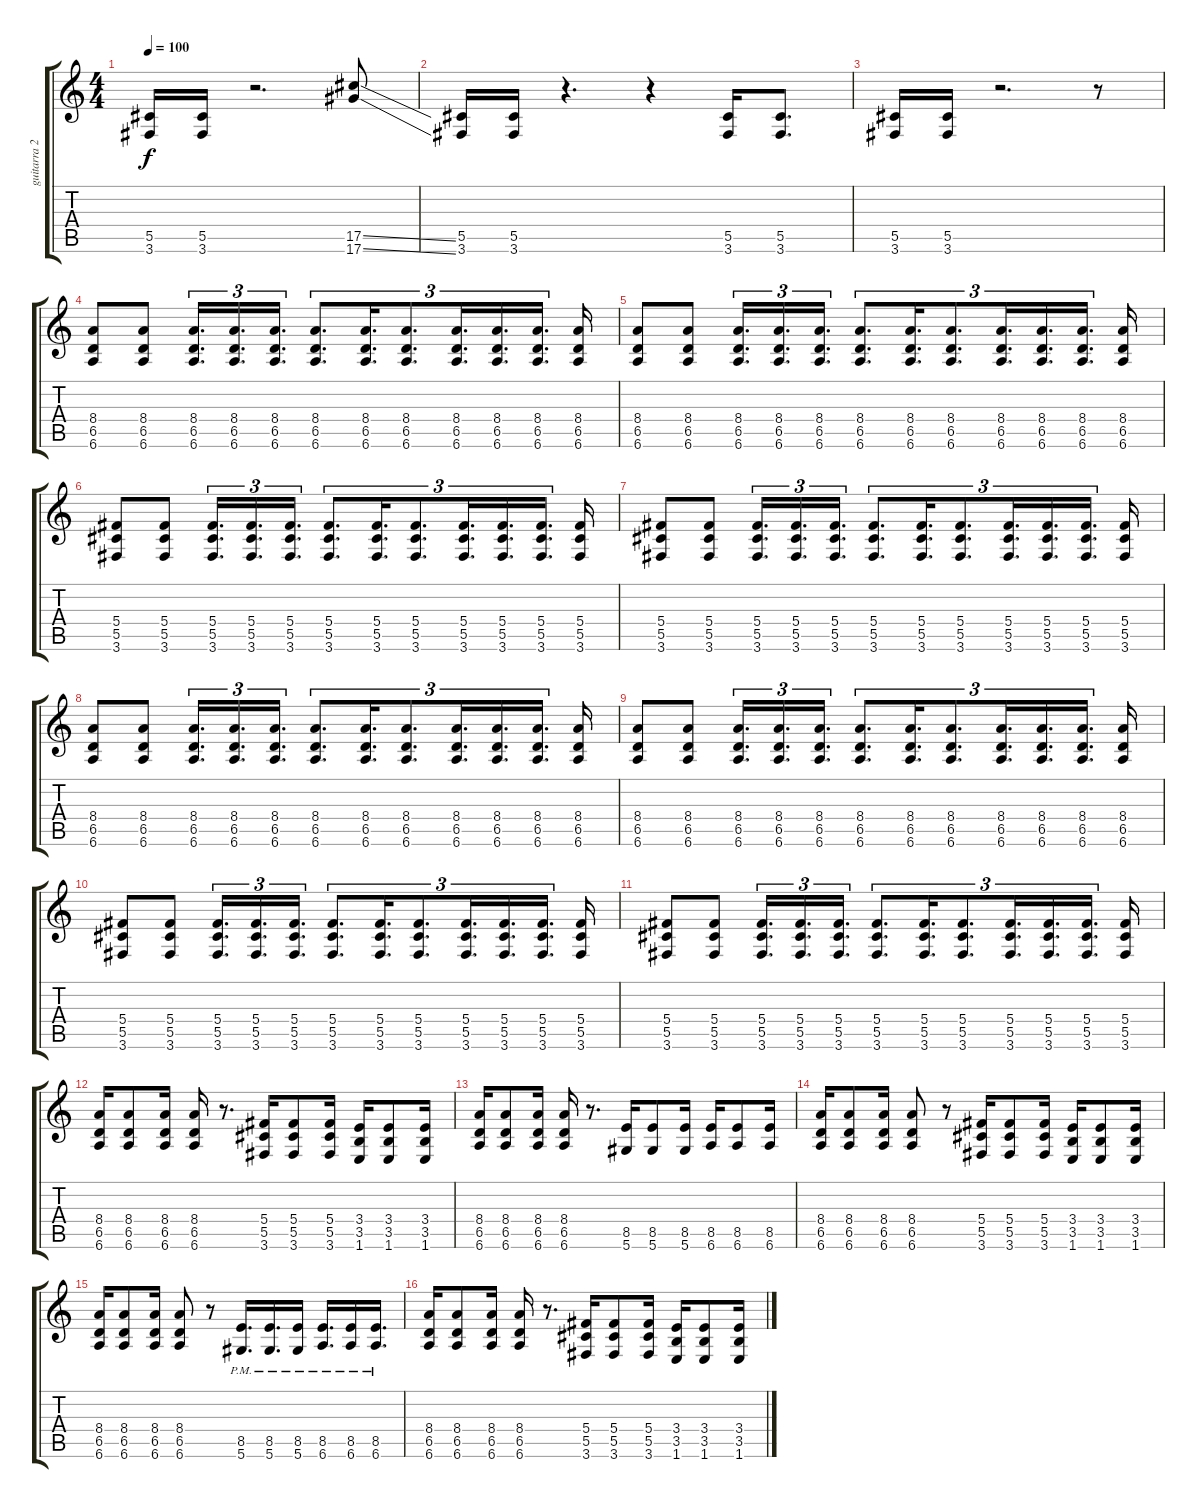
\track ("guitarra 2" "guitarra 2") {instrument overdrivenguitar}
\staff {score tabs}
\tuning (Eb4 Bb3 Gb3 Db3 Ab2 Eb2) {hide}
\ts (4 4)
\tempo 100
\clef g2
\ks c
(5.5 3.6).16{dy f} (5.5 3.6).16 r.2{d} (17.5{ss} 17.6{ss}).8 |
(5.5 3.6).16 (5.5 3.6).16 r.4{d} r.4 (5.5 3.6).16 (5.5 3.6).8{d} |
(5.5 3.6).16 (5.5 3.6).16 r.2{d} r.8 |
(8.4 6.5 6.6).8 (8.4 6.5 6.6).8 (8.4 6.5 6.6).16{d tu (3 2)} (8.4 6.5 6.6).16{d tu (3 2)} (8.4 6.5 6.6).16{d tu (3 2)} (8.4 6.5 6.6).8{d tu (3 2)} (8.4 6.5 6.6).16{d tu (3 2)} (8.4 6.5 6.6).8{d tu (3 2)} (8.4 6.5 6.6).16{d tu (3 2)} (8.4 6.5 6.6).16{d tu (3 2)} (8.4 6.5 6.6).16{d tu (3 2) beam splitsecondary} (8.4 6.5 6.6).16 |
(8.4 6.5 6.6).8 (8.4 6.5 6.6).8 (8.4 6.5 6.6).16{d tu (3 2)} (8.4 6.5 6.6).16{d tu (3 2)} (8.4 6.5 6.6).16{d tu (3 2)} (8.4 6.5 6.6).8{d tu (3 2)} (8.4 6.5 6.6).16{d tu (3 2)} (8.4 6.5 6.6).8{d tu (3 2)} (8.4 6.5 6.6).16{d tu (3 2)} (8.4 6.5 6.6).16{d tu (3 2)} (8.4 6.5 6.6).16{d tu (3 2) beam splitsecondary} (8.4 6.5 6.6).16 |
(5.4 5.5 3.6).8 (5.4 5.5 3.6).8 (5.4 5.5 3.6).16{d tu (3 2)} (5.4 5.5 3.6).16{d tu (3 2)} (5.4 5.5 3.6).16{d tu (3 2)} (5.4 5.5 3.6).8{d tu (3 2)} (5.4 5.5 3.6).16{d tu (3 2)} (5.4 5.5 3.6).8{d tu (3 2)} (5.4 5.5 3.6).16{d tu (3 2)} (5.4 5.5 3.6).16{d tu (3 2)} (5.4 5.5 3.6).16{d tu (3 2) beam splitsecondary} (5.4 5.5 3.6).16 |
(5.4 5.5 3.6).8 (5.4 5.5 3.6).8 (5.4 5.5 3.6).16{d tu (3 2)} (5.4 5.5 3.6).16{d tu (3 2)} (5.4 5.5 3.6).16{d tu (3 2)} (5.4 5.5 3.6).8{d tu (3 2)} (5.4 5.5 3.6).16{d tu (3 2)} (5.4 5.5 3.6).8{d tu (3 2)} (5.4 5.5 3.6).16{d tu (3 2)} (5.4 5.5 3.6).16{d tu (3 2)} (5.4 5.5 3.6).16{d tu (3 2) beam splitsecondary} (5.4 5.5 3.6).16 |
(8.4 6.5 6.6).8 (8.4 6.5 6.6).8 (8.4 6.5 6.6).16{d tu (3 2)} (8.4 6.5 6.6).16{d tu (3 2)} (8.4 6.5 6.6).16{d tu (3 2)} (8.4 6.5 6.6).8{d tu (3 2)} (8.4 6.5 6.6).16{d tu (3 2)} (8.4 6.5 6.6).8{d tu (3 2)} (8.4 6.5 6.6).16{d tu (3 2)} (8.4 6.5 6.6).16{d tu (3 2)} (8.4 6.5 6.6).16{d tu (3 2) beam splitsecondary} (8.4 6.5 6.6).16 |
(8.4 6.5 6.6).8 (8.4 6.5 6.6).8 (8.4 6.5 6.6).16{d tu (3 2)} (8.4 6.5 6.6).16{d tu (3 2)} (8.4 6.5 6.6).16{d tu (3 2)} (8.4 6.5 6.6).8{d tu (3 2)} (8.4 6.5 6.6).16{d tu (3 2)} (8.4 6.5 6.6).8{d tu (3 2)} (8.4 6.5 6.6).16{d tu (3 2)} (8.4 6.5 6.6).16{d tu (3 2)} (8.4 6.5 6.6).16{d tu (3 2) beam splitsecondary} (8.4 6.5 6.6).16 |
(5.4 5.5 3.6).8 (5.4 5.5 3.6).8 (5.4 5.5 3.6).16{d tu (3 2)} (5.4 5.5 3.6).16{d tu (3 2)} (5.4 5.5 3.6).16{d tu (3 2)} (5.4 5.5 3.6).8{d tu (3 2)} (5.4 5.5 3.6).16{d tu (3 2)} (5.4 5.5 3.6).8{d tu (3 2)} (5.4 5.5 3.6).16{d tu (3 2)} (5.4 5.5 3.6).16{d tu (3 2)} (5.4 5.5 3.6).16{d tu (3 2) beam splitsecondary} (5.4 5.5 3.6).16 |
(5.4 5.5 3.6).8 (5.4 5.5 3.6).8 (5.4 5.5 3.6).16{d tu (3 2)} (5.4 5.5 3.6).16{d tu (3 2)} (5.4 5.5 3.6).16{d tu (3 2)} (5.4 5.5 3.6).8{d tu (3 2)} (5.4 5.5 3.6).16{d tu (3 2)} (5.4 5.5 3.6).8{d tu (3 2)} (5.4 5.5 3.6).16{d tu (3 2)} (5.4 5.5 3.6).16{d tu (3 2)} (5.4 5.5 3.6).16{d tu (3 2) beam splitsecondary} (5.4 5.5 3.6).16 |
(8.4 6.5 6.6).16 (8.4 6.5 6.6).8 (8.4 6.5 6.6).16 (8.4 6.5 6.6).16 r.8{d} (5.4 5.5 3.6).16 (5.4 5.5 3.6).8 (5.4 5.5 3.6).16 (3.4 3.5 1.6).16 (3.4 3.5 1.6).8 (3.4 3.5 1.6).16 |
(8.4 6.5 6.6).16 (8.4 6.5 6.6).8 (8.4 6.5 6.6).16 (8.4 6.5 6.6).16 r.8{d} (8.5 5.6).16 (8.5 5.6).8 (8.5 5.6).16 (8.5 6.6).16 (8.5 6.6).8 (8.5 6.6).16 |
(8.4 6.5 6.6).16 (8.4 6.5 6.6).8 (8.4 6.5 6.6).16 (8.4 6.5 6.6).8 r.8 (5.4 5.5 3.6).16 (5.4 5.5 3.6).8 (5.4 5.5 3.6).16 (3.4 3.5 1.6).16 (3.4 3.5 1.6).8 (3.4 3.5 1.6).16 |
(8.4 6.5 6.6).16 (8.4 6.5 6.6).8 (8.4 6.5 6.6).16 (8.4 6.5 6.6).8 r.8 (8.5{pm} 5.6{pm}).16{d} (8.5{pm} 5.6{pm}).16{d} (8.5{pm} 5.6{pm}).16 (8.5{pm} 6.6{pm}).16{d} (8.5{pm} 6.6{pm}).16 (8.5{pm} 6.6).16{d} |
(8.4 6.5 6.6).16 (8.4 6.5 6.6).8 (8.4 6.5 6.6).16 (8.4 6.5 6.6).16 r.8{d} (5.4 5.5 3.6).16 (5.4 5.5 3.6).8 (5.4 5.5 3.6).16 (3.4 3.5 1.6).16 (3.4 3.5 1.6).8 (3.4 3.5 1.6).16
